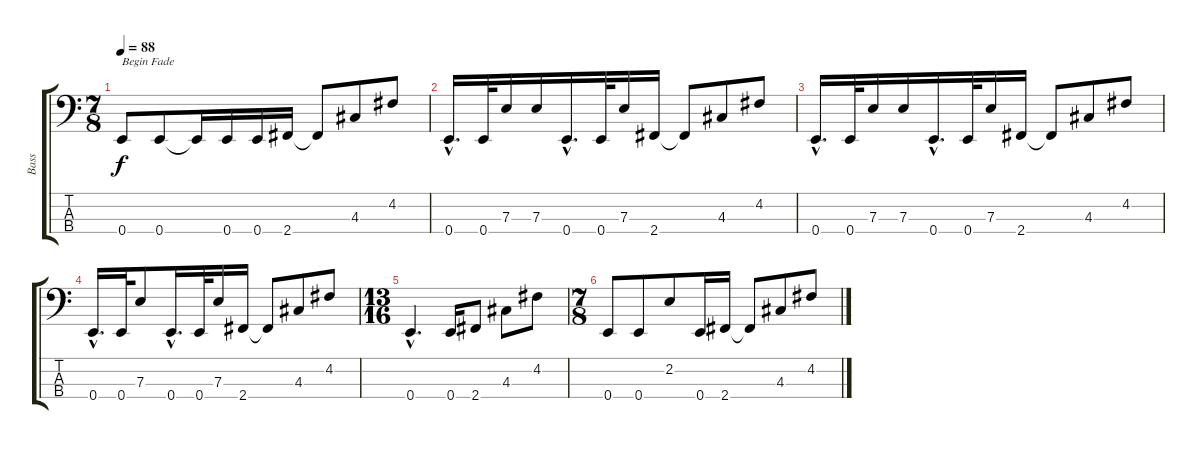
\track ("Bass" "Bass") {instrument electricbassfinger}
\staff {score tabs}
\tuning (G2 D2 A1 E1) {hide}
\ts (7 8)
\tempo 88
\clef f4
\ks c
0.4.8{txt "Begin Fade" dy f} 0.4.8 0.4{t}.16 0.4.16 0.4.16 2.4.16 2.4{t}.8 4.3.8 4.2.8 |
0.4{hac}.16{d} 0.4.32 7.3.16 7.3.16 0.4{hac}.16{d} 0.4.32 7.3.16 2.4.16 2.4{t}.8 4.3.8 4.2.8 |
0.4{hac}.16{d} 0.4.32 7.3.16 7.3.16 0.4{hac}.16{d} 0.4.32 7.3.16 2.4.16 2.4{t}.8 4.3.8 4.2.8 |
0.4{hac}.16{d} 0.4.32 7.3.8 0.4{hac}.16{d} 0.4.32 7.3.16 2.4.16 2.4{t}.8 4.3.8 4.2.8 |
\ts (13 16)
0.4{hac}.4{d} 0.4.16 2.4.8 4.3.8 4.2.8 |
\ts (7 8)
0.4.8 0.4.8 2.2.8 0.4.16 2.4.16 2.4{t}.8 4.3.8 4.2.8
